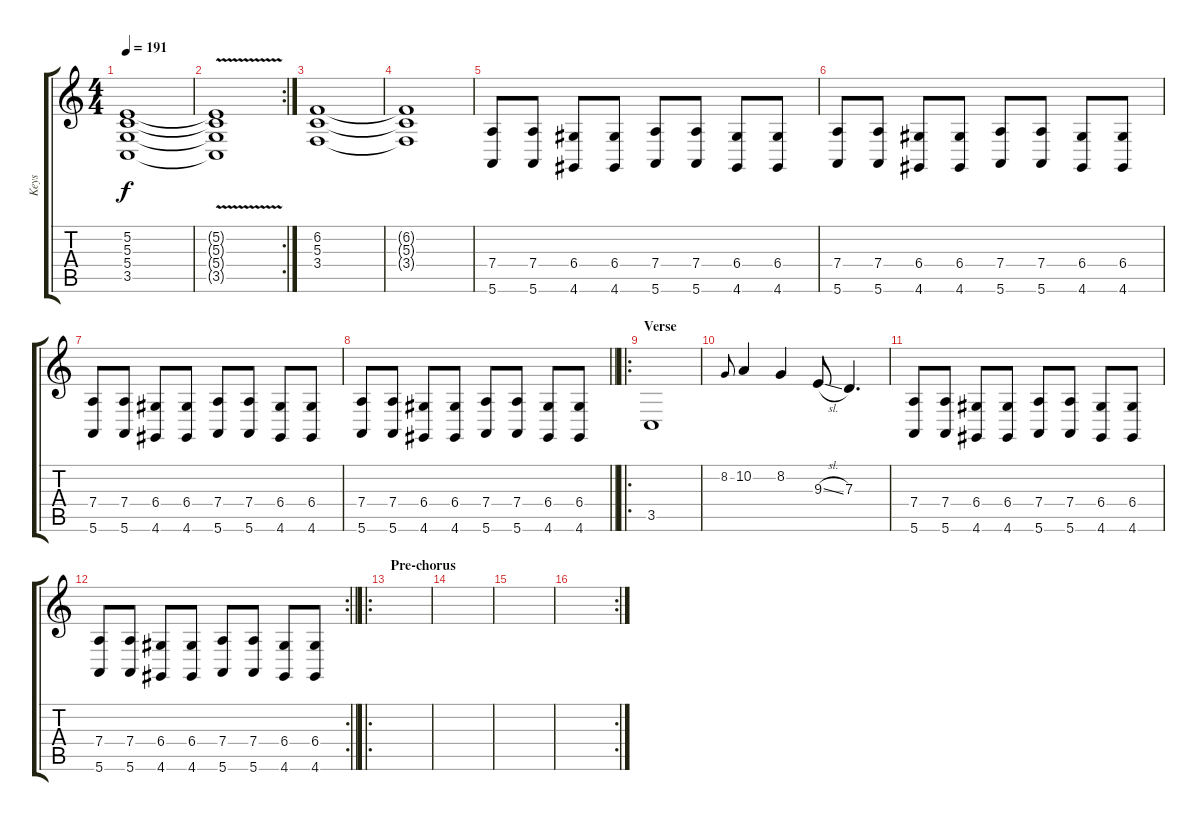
\track ("Keys" "Keys") {instrument lead2sawtooth}
\staff {score tabs}
\tuning (E4 B3 G3 D3 A2 E2) {hide}
\ts (4 4)
\tempo 191
\clef g2
\ks c
(5.2 5.3 5.4 3.5).1{dy f} |
\rc 2
(5.2{v t} 5.3{v t} 5.4{v t} 3.5{v t}).1 |
(6.2 5.3 3.4).1 |
(6.2{t} 5.3{t} 3.4{t}).1 |
(7.4 5.6).8{volume 9 instrument lead2sawtooth} (7.4 5.6).8 (6.4 4.6).8 (6.4 4.6).8 (7.4 5.6).8 (7.4 5.6).8 (6.4 4.6).8 (6.4 4.6).8 |
(7.4 5.6).8 (7.4 5.6).8 (6.4 4.6).8 (6.4 4.6).8 (7.4 5.6).8 (7.4 5.6).8 (6.4 4.6).8 (6.4 4.6).8 |
(7.4 5.6).8 (7.4 5.6).8 (6.4 4.6).8 (6.4 4.6).8 (7.4 5.6).8 (7.4 5.6).8 (6.4 4.6).8 (6.4 4.6).8 |
\barLineRight lightlight
(7.4 5.6).8 (7.4 5.6).8 (6.4 4.6).8 (6.4 4.6).8 (7.4 5.6).8 (7.4 5.6).8 (6.4 4.6).8 (6.4 4.6).8 |
\ro
\section ("" "Verse")
3.5.1 |
8.2.8{gr onbeat} 10.2.4 8.2.4 9.3{sl}.8 7.3.4{d} |
(7.4 5.6).8 (7.4 5.6).8 (6.4 4.6).8 (6.4 4.6).8 (7.4 5.6).8 (7.4 5.6).8 (6.4 4.6).8 (6.4 4.6).8 |
\rc 2
\barLineRight lightlight
(7.4 5.6).8 (7.4 5.6).8 (6.4 4.6).8 (6.4 4.6).8 (7.4 5.6).8 (7.4 5.6).8 (6.4 4.6).8 (6.4 4.6).8 |
\ro
\section ("" "Pre-chorus")
|
|
|
\rc 2
